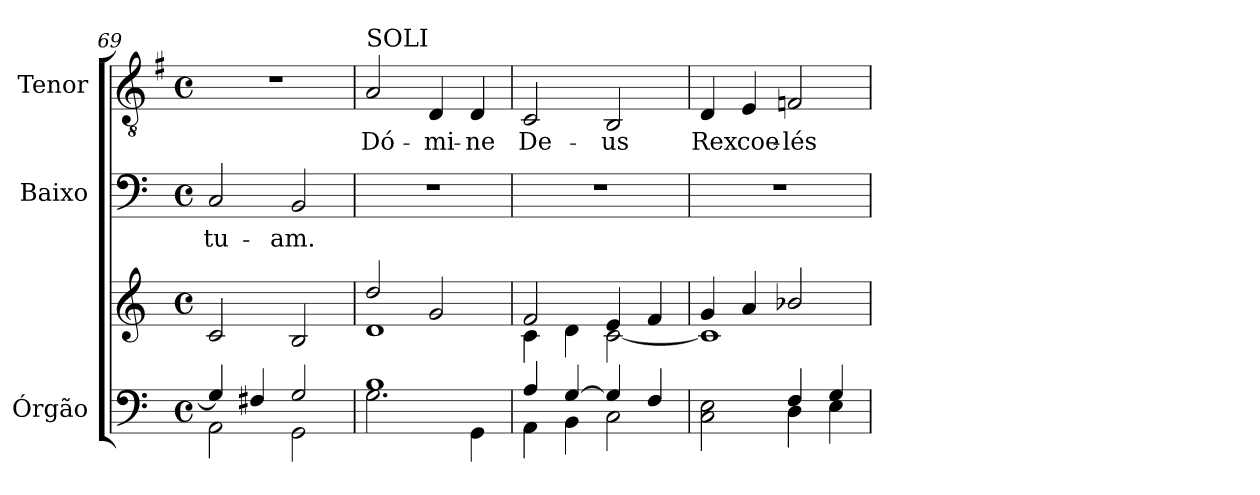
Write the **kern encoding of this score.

**kern	**kern	**kern	**text	**kern	**text
*part3	*part3	*part2	*part2	*part1	*part1
*staff4	*staff3	*staff2	*staff2	*staff1	*staff1
*I"Órgão	*	*I"Baixo	*	*I"Tenor	*
*I'Órg.	*	*	*	*I'Tr.	*
!!LO:LB:g=z
*clefF4	*clefG2	*clefF4	*	*clefGv2	*
*	*	*	*	*ITrd4c7	*
*k[]	*k[]	*k[]	*	*k[]	*
*C:	*C:	*C:	*	*C:	*
*M4/4	*M4/4	*M4/4	*	*M4/4	*
*met(c)	*met(c)	*met(c)	*	*met(c)	*
=69	=69	=69	=69	=69	=69
*^	*	*	*	*	*
!	!	!	!	!LO:LY:b:color=#000000	!	!
4Gi/]	2AAi\	2ci/	2Ci/	tu-	1r	.
4F#Xi/	.	.	.	.	.	.
!	!	!	!	!LO:LY:b:color=#000000	!	!
2Gi/	2GGi\	2Bi/	2BBi/	-am.	.	.
=70	=70	=70	=70	=70	=70	=70
*	*	*^	*	*	*	*
!	!	!	!	!	!	!LO:TX:a:t=SOLI	!
!	!	!	!	!	!	!	!LO:LY:b:color=#000000
1Bi	2.Gi\	2ddi/	1di	1r	.	2Di/	Dó-
!	!	!	!	!	!	!	!LO:LY:b:color=#000000
.	.	2gi/	.	.	.	4GGi/	-mi-
!	!	!	!	!	!	!	!LO:LY:b:color=#000000
.	4GGi\	.	.	.	.	4GGi/	-ne
=71	=71	=71	=71	=71	=71	=71	=71
!	!	!	!	!	!	!	!LO:LY:b:color=#000000
4Ai/	4AAi\	2fi/	4ci\	1r	.	2FFi/	De-
[>4Gi/	4BBi\	.	4di\	.	.	.	.
!	!	!	!	!	!	!	!LO:LY:b:color=#000000
4Gi/]	2Ci\	4ei/	[<2ci\	.	.	2EEi/	-us
4Fi/	.	4fi/	.	.	.	.	.
=72	=72	=72	=72	=72	=72	=72	=72
!	!	!	!	!	!	!	!LO:LY:b:color=#000000
2Ci\ 2Ei	2ryy	4gi/	1ci]	1r	.	4GGi/	Rex
!	!	!	!	!	!	!	!LO:LY:b:color=#000000
.	.	4ai/	.	.	.	4AAi/	coe-
!	!	!	!	!	!	!	!LO:LY:b:color=#000000
4Fi/	4Di\	2b-Xi/	.	.	.	2BB-Xi/	-lés-
4Gi/	4Ei\	.	.	.	.	.	.
*v	*v	*	*	*	*	*	*
*	*v	*v	*	*	*	*
=	=	=	=	=	=
*-	*-	*-	*-	*-	*-
